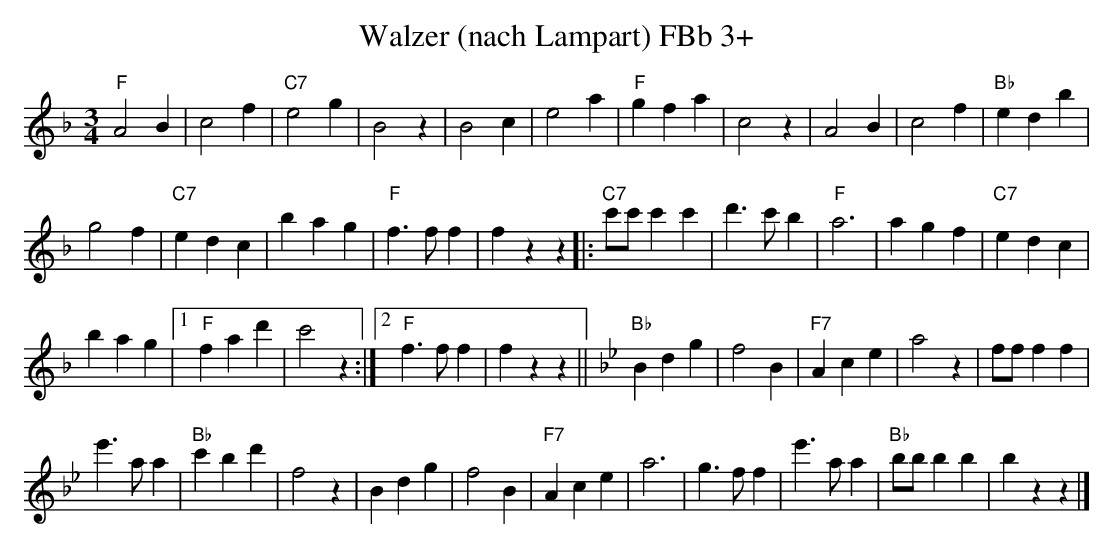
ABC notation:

X:1
T:Walzer (nach Lampart) FBb 3+
M:3/4
L:1/4
K:Fmaj
"F"A2B | c2f | "C7"e2g | B2z | B2c | e2a | "F"gfa | c2z | A2B | c2f | "Bb"edb |
g2f | "C7"edc | bag | "F"f>ff | fzz |: "C7"c'/2c'/2 c'c' | d'>c'b | "F"a3 | agf | "C7"edc |
bag |1 "F"fad' | c'2z :|2 "F"f>ff | fzz || [K:Bbmaj] "Bb"Bdg | f2B | "F7"Ace | a2z | f/2f/2 ff |
e'>aa | "Bb"c'bd' | f2z | Bdg | f2B | "F7"Ace | a3 | g>ff | e'>aa | "Bb"b/2b/2 bb | bzz |]
